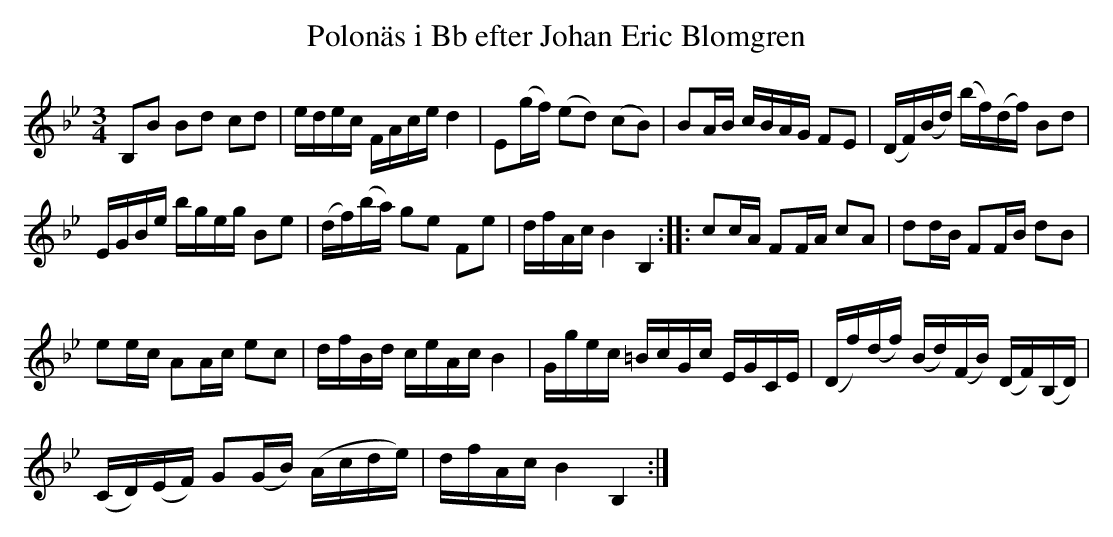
X:1
T:Polonäs i Bb efter Johan Eric Blomgren
M:3/4
L:1/16
K:Bb
B,2B2 B2d2 c2d2 | edec FAce d4 | E2(gf) (e2d2) (c2B2) | B2AB cBAG F2E2 | (DF)(Bd) (bf)(df) B2d2 |
EGBe bgeg B2e2 | (df)(ba) g2e2 F2e2 | dfAc B4 B,4 :: c2cA F2FA c2A2 | d2dB F2FB d2B2 |
e2ec A2Ac e2c2 | dfBd ceAc B4 | Ggec =BcGc EGCE | (Df)(df) (Bd)(FB) (DF)(B,D) |
(CD)(EF) G2(GB) (Acde) | dfAc B4 B,4 :|
